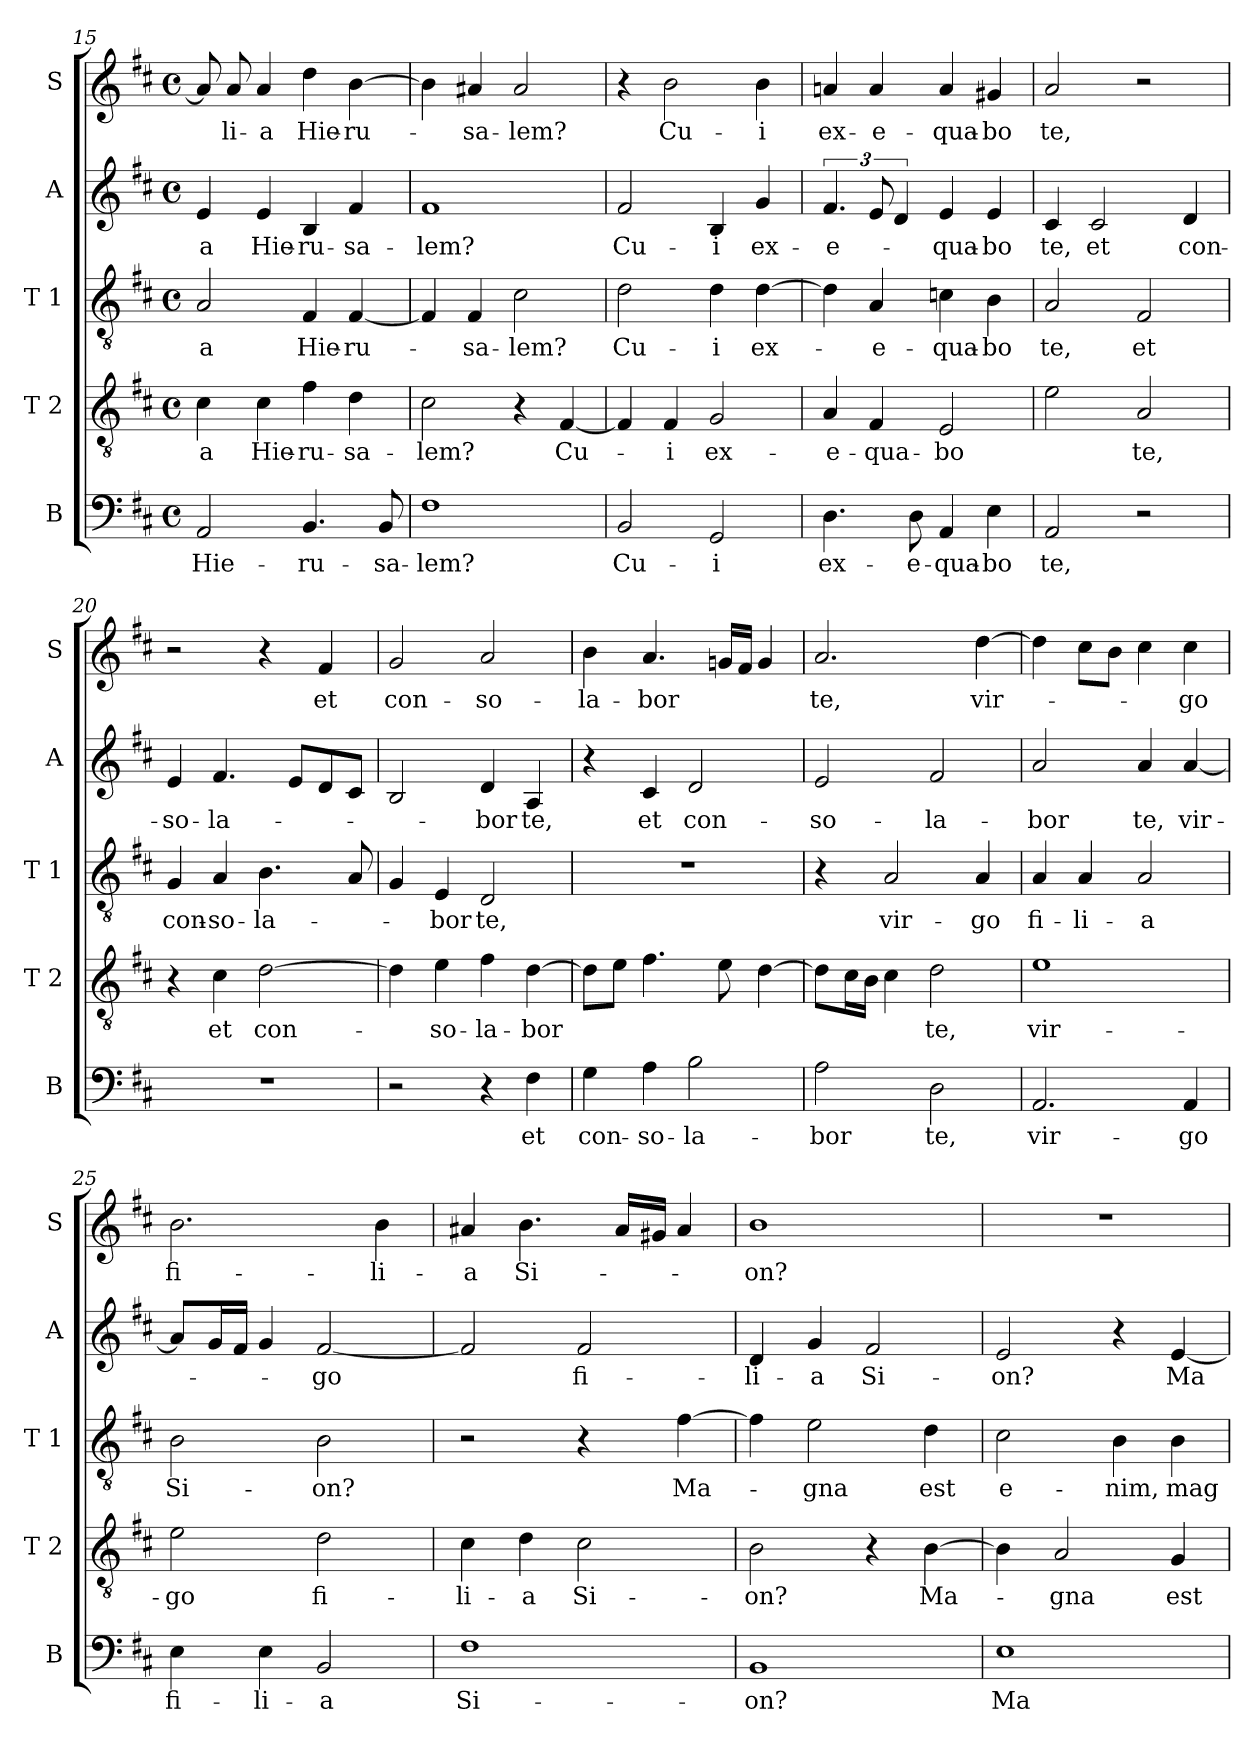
**kern	**text	**kern	**text	**kern	**text	**kern	**text	**kern	**text
*part5	*part5	*part4	*part4	*part3	*part3	*part2	*part2	*part1	*part1
*staff5	*staff5	*staff4	*staff4	*staff3	*staff3	*staff2	*staff2	*staff1	*staff1
*I"B	*	*I"T 2	*	*I"T 1	*	*I"A	*	*I"S	*
*I'B	*	*I'T 2	*	*I'T 1	*	*I'A	*	*I'S	*
*clefF4	*	*clefGv2	*	*clefGv2	*	*clefG2	*	*clefG2	*
*k[f#c#]	*	*k[f#c#]	*	*k[f#c#]	*	*k[f#c#]	*	*k[f#c#]	*
*b:	*	*b:	*	*b:	*	*b:	*	*b:	*
*M4/4	*	*M4/4	*	*M4/4	*	*M4/4	*	*M4/4	*
*met(c)	*	*met(c)	*	*met(c)	*	*met(c)	*	*met(c)	*
=15	=15	=15	=15	=15	=15	=15	=15	=15	=15
!	!LO:LY:b	!	!LO:LY:b	!	!LO:LY:b	!	!LO:LY:b	!	!
2AA/	Hie-	4c#\	-a	2A/	-a	4e/	-a	8a/]	.
!	!	!	!	!	!	!	!	!	!LO:LY:b
.	.	.	.	.	.	.	.	8a/	-li-
!	!	!	!LO:LY:b	!	!	!	!LO:LY:b	!	!LO:LY:b
.	.	4c#\	Hie-	.	.	4e/	Hie-	4a/	-a
!	!LO:LY:b	!	!LO:LY:b	!	!LO:LY:b	!	!LO:LY:b	!	!LO:LY:b
4.BB/	-ru-	4f#\	-ru-	4F#/	Hie-	4B/	-ru-	4dd\	Hie-
!	!	!	!LO:LY:b	!	!LO:LY:b	!	!LO:LY:b	!	!LO:LY:b
.	.	4d\	-sa-	[4F#/	-ru-	4f#/	-sa-	[4b\	-ru-
!	!LO:LY:b	!	!	!	!	!	!	!	!
8BB/	-sa-	.	.	.	.	.	.	.	.
=16	=16	=16	=16	=16	=16	=16	=16	=16	=16
!	!LO:LY:b	!	!LO:LY:b	!	!	!	!LO:LY:b	!	!
1F#	-lem?	2c#\	-lem?	4F#/]	.	1f#	-lem?	4b\]	.
!	!	!	!	!	!LO:LY:b	!	!	!	!LO:LY:b
.	.	.	.	4F#/	-sa-	.	.	4a#X/	-sa-
!	!	!	!	!	!LO:LY:b	!	!	!	!LO:LY:b
.	.	4r	.	2c#\	-lem?	.	.	2a#/	-lem?
!	!	!	!LO:LY:b	!	!	!	!	!	!
.	.	[4F#/	Cu-	.	.	.	.	.	.
=17	=17	=17	=17	=17	=17	=17	=17	=17	=17
!	!LO:LY:b	!	!	!	!LO:LY:b	!	!LO:LY:b	!	!
2BB/	Cu-	4F#/]	.	2d\	Cu-	2f#/	Cu-	4r	.
!	!	!	!LO:LY:b	!	!	!	!	!	!LO:LY:b
.	.	4F#/	-i	.	.	.	.	2b\	Cu-
!	!LO:LY:b	!	!LO:LY:b	!	!LO:LY:b	!	!LO:LY:b	!	!
2GG/	-i	2G/	ex-	4d\	-i	4B/	-i	.	.
!	!	!	!	!	!LO:LY:b	!	!LO:LY:b	!	!LO:LY:b
.	.	.	.	[4d\	ex-	4g/	ex-	4b\	-i
=18	=18	=18	=18	=18	=18	=18	=18	=18	=18
!	!LO:LY:b	!	!LO:LY:b	!	!	!	!LO:LY:b	!	!LO:LY:b
4.D\	ex-	4A/	-e-	4d\]	.	6.f#/	-e-	4an/	ex-
!	!	!	!LO:LY:b	!	!LO:LY:b	!	!	!	!LO:LY:b
.	.	4F#/	-qua-	4A/	-e-	12e/	.	4a/	-e-
.	.	.	.	.	.	6d/	.	.	.
!	!LO:LY:b	!	!	!	!	!	!	!	!
8D\	-e-	.	.	.	.	.	.	.	.
!	!LO:LY:b	!	!LO:LY:b	!	!LO:LY:b	!	!LO:LY:b	!	!LO:LY:b
4AA/	-qua-	2E/	-bo	4cn\	-qua-	4e/	-qua-	4a/	-qua-
!	!LO:LY:b	!	!	!	!LO:LY:b	!	!LO:LY:b	!	!LO:LY:b
4E\	-bo	.	.	4B\	-bo	4e/	-bo	4g#X/	-bo
=19	=19	=19	=19	=19	=19	=19	=19	=19	=19
!	!LO:LY:b	!	!	!	!LO:LY:b	!	!LO:LY:b	!	!LO:LY:b
2AA/	te,	2e\	.	2A/	te,	4c#/	te,	2a/	te,
!	!	!	!	!	!	!	!LO:LY:b	!	!
.	.	.	.	.	.	2c#/	et	.	.
!	!	!	!LO:LY:b	!	!LO:LY:b	!	!	!	!
2r	.	2A/	te,	2F#/	et	.	.	2r	.
!	!	!	!	!	!	!	!LO:LY:b	!	!
.	.	.	.	.	.	4d/	con-	.	.
!!LO:PB:g=z
=20	=20	=20	=20	=20	=20	=20	=20	=20	=20
!	!	!	!	!	!LO:LY:b	!	!LO:LY:b	!	!
1r	.	4r	.	4G/	con-	4e/	-so-	2r	.
!	!	!	!LO:LY:b	!	!LO:LY:b	!	!LO:LY:b	!	!
.	.	4c#\	et	4A/	-so-	4.f#/	-la-	.	.
!	!	!	!LO:LY:b	!	!LO:LY:b	!	!	!	!
.	.	[2d\	con-	4.B\	-la-	.	.	4r	.
.	.	.	.	.	.	8e/L	.	.	.
!	!	!	!	!	!	!	!	!	!LO:LY:b
.	.	.	.	.	.	8d/	.	4f#/	et
.	.	.	.	8A/	.	8c#/J	.	.	.
=21	=21	=21	=21	=21	=21	=21	=21	=21	=21
!	!	!	!	!	!	!	!	!	!LO:LY:b
2r	.	4d\]	.	4G/	.	2B/	.	2g/	con-
!	!	!	!LO:LY:b	!	!LO:LY:b	!	!	!	!
.	.	4e\	-so-	4E/	-bor	.	.	.	.
!	!	!	!LO:LY:b	!	!LO:LY:b	!	!LO:LY:b	!	!LO:LY:b
4r	.	4f#\	-la-	2D/	te,	4d/	-bor	2a/	-so-
!	!LO:LY:b	!	!LO:LY:b	!	!	!	!LO:LY:b	!	!
4F#\	et	[4d\	-bor	.	.	4A/	te,	.	.
=22	=22	=22	=22	=22	=22	=22	=22	=22	=22
!	!LO:LY:b	!	!	!	!	!	!	!	!LO:LY:b
4G\	con-	8d\L]	.	1r	.	4r	.	4b\	-la-
.	.	8e\J	.	.	.	.	.	.	.
!	!LO:LY:b	!	!	!	!	!	!LO:LY:b	!	!LO:LY:b
4A\	-so-	4.f#\	.	.	.	4c#/	et	4.a/	-bor
!	!LO:LY:b	!	!	!	!	!	!LO:LY:b	!	!
2B\	-la-	.	.	.	.	2d/	con-	.	.
.	.	8e\	.	.	.	.	.	16gn/LL	.
.	.	.	.	.	.	.	.	16f#/JJ	.
.	.	[4d\	.	.	.	.	.	4g/	.
=23	=23	=23	=23	=23	=23	=23	=23	=23	=23
!	!LO:LY:b	!	!	!	!	!	!LO:LY:b	!	!LO:LY:b
2A\	-bor	8d\L]	.	4r	.	2e/	-so-	2.a/	te,
.	.	16c#\L	.	.	.	.	.	.	.
.	.	16B\JJ	.	.	.	.	.	.	.
!	!	!	!	!	!LO:LY:b	!	!	!	!
.	.	4c#\	.	2A/	vir-	.	.	.	.
!	!LO:LY:b	!	!LO:LY:b	!	!	!	!LO:LY:b	!	!
2D\	te,	2d\	te,	.	.	2f#/	-la-	.	.
!	!	!	!	!	!LO:LY:b	!	!	!	!LO:LY:b
.	.	.	.	4A/	-go	.	.	[4dd\	vir-
=24	=24	=24	=24	=24	=24	=24	=24	=24	=24
!	!LO:LY:b	!	!LO:LY:b	!	!LO:LY:b	!	!LO:LY:b	!	!
2.AA/	vir-	1e	vir-	4A/	fi-	2a/	-bor	4dd\]	.
!	!	!	!	!	!LO:LY:b	!	!	!	!
.	.	.	.	4A/	-li-	.	.	8cc#\L	.
.	.	.	.	.	.	.	.	8b\J	.
!	!	!	!	!	!LO:LY:b	!	!LO:LY:b	!	!
.	.	.	.	2A/	-a	4a/	te,	4cc#\	.
!	!LO:LY:b	!	!	!	!	!	!LO:LY:b	!	!LO:LY:b
4AA/	-go	.	.	.	.	[4a/	vir-	4cc#\	-go
=25	=25	=25	=25	=25	=25	=25	=25	=25	=25
!	!LO:LY:b	!	!LO:LY:b	!	!LO:LY:b	!	!	!	!LO:LY:b
4E\	fi-	2e\	-go	2B\	Si-	8a/L]	.	2.b\	fi-
.	.	.	.	.	.	16g/L	.	.	.
.	.	.	.	.	.	16f#/JJ	.	.	.
!	!LO:LY:b	!	!	!	!	!	!	!	!
4E\	-li-	.	.	.	.	4g/	.	.	.
!	!LO:LY:b	!	!LO:LY:b	!	!LO:LY:b	!	!LO:LY:b	!	!
2BB/	-a	2d\	fi-	2B\	-on?	[2f#/	-go	.	.
!	!	!	!	!	!	!	!	!	!LO:LY:b
.	.	.	.	.	.	.	.	4b\	-li-
=26	=26	=26	=26	=26	=26	=26	=26	=26	=26
!	!LO:LY:b	!	!LO:LY:b	!	!	!	!	!	!LO:LY:b
1F#	Si-	4c#\	-li-	2r	.	2f#/]	.	4a#X/	-a
!	!	!	!LO:LY:b	!	!	!	!	!	!LO:LY:b
.	.	4d\	-a	.	.	.	.	4.b\	Si-
!	!	!	!LO:LY:b	!	!	!	!LO:LY:b	!	!
.	.	2c#\	Si-	4r	.	2f#/	fi-	.	.
.	.	.	.	.	.	.	.	16a#/LL	.
.	.	.	.	.	.	.	.	16g#X/JJ	.
!	!	!	!	!	!LO:LY:b	!	!	!	!
.	.	.	.	[4f#\	Ma-	.	.	4a#/	.
!!LO:LB:g=z
=27	=27	=27	=27	=27	=27	=27	=27	=27	=27
!	!LO:LY:b	!	!LO:LY:b	!	!	!	!LO:LY:b	!	!LO:LY:b
1BB	-on?	2B\	-on?	4f#\]	.	4d/	-li-	1b	-on?
!	!	!	!	!	!LO:LY:b	!	!LO:LY:b	!	!
.	.	.	.	2e\	-gna	4g/	-a	.	.
!	!	!	!	!	!	!	!LO:LY:b	!	!
.	.	4r	.	.	.	2f#/	Si-	.	.
!	!	!	!LO:LY:b	!	!LO:LY:b	!	!	!	!
.	.	[4B\	Ma-	4d\	est	.	.	.	.
=28	=28	=28	=28	=28	=28	=28	=28	=28	=28
!	!LO:LY:b	!	!	!	!LO:LY:b	!	!LO:LY:b	!	!
1E	Ma-	4B\]	.	2c#\	e-	2e/	-on?	1r	.
!	!	!	!LO:LY:b	!	!	!	!	!	!
.	.	2A/	-gna	.	.	.	.	.	.
!	!	!	!	!	!LO:LY:b	!	!	!	!
.	.	.	.	4B\	-nim,	4r	.	.	.
!	!	!	!LO:LY:b	!	!LO:LY:b	!	!LO:LY:b	!	!
.	.	4G/	est	4B\	mag-	[4e/	Ma-	.	.
=	=	=	=	=	=	=	=	=	=
*-	*-	*-	*-	*-	*-	*-	*-	*-	*-
